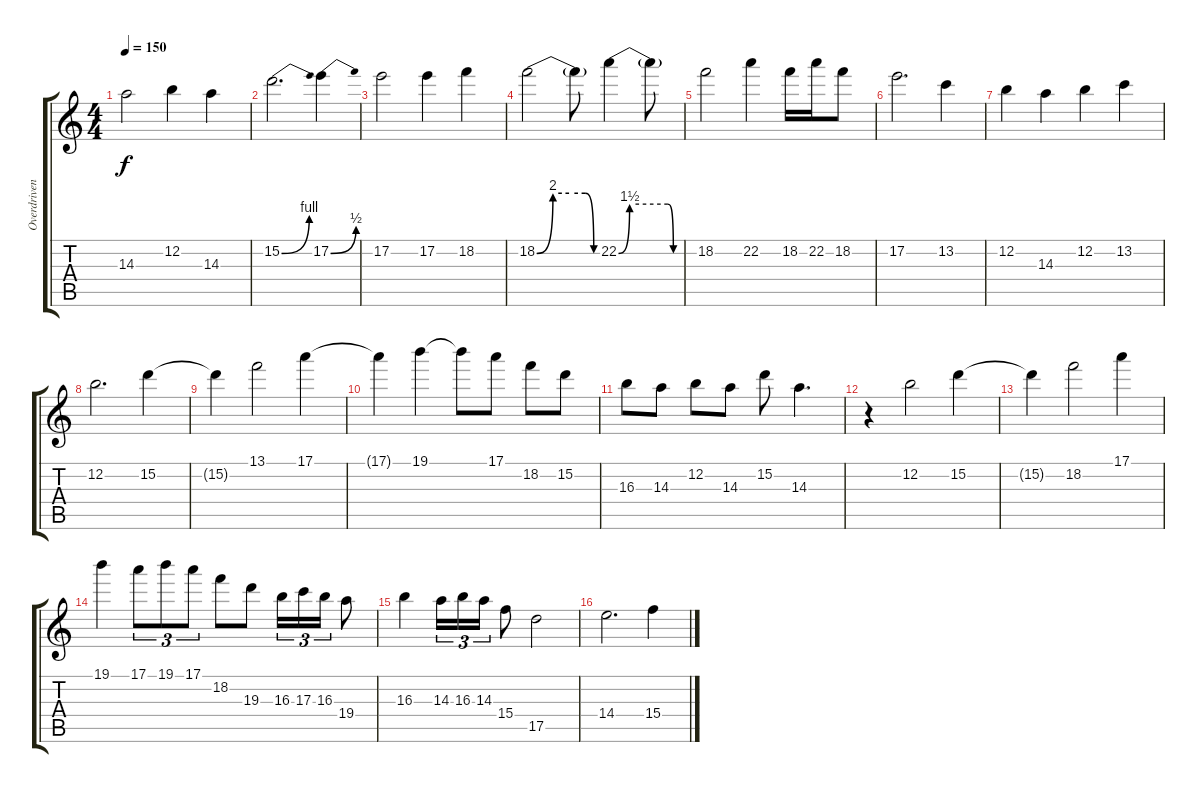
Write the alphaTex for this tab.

\track ("Overdriven Guitar 1" "Overdriven") {instrument overdrivenguitar}
\staff {score tabs}
\tuning (E4 B3 G3 D3 A2 E2) {hide}
\ts (4 4)
\tempo 150
\clef g2
\ks c
14.3.2{dy f} 12.2.4 14.3.4 |
15.2{be (bend 0 0 60 4)}.2{d} 17.2{be (bend 0 0 60 2)}.4 |
17.2.2 17.2.4 18.2.4 |
18.2{be (custom 0 0 15 8 30 8 45 8 53 0 60 0)}.2 18.2{t}.8 22.2{be (custom 0 0 10 6 45 6 50 0 60 0)}.4 22.2{t}.8 |
18.2.2 22.2.4 18.2.16 22.2.16 18.2.8 |
17.2.2{d} 13.2.4 |
12.2.4 14.3.4 12.2.4 13.2.4 |
12.2.2{d} 15.2.4 |
15.2{t}.4 13.1.2 17.1.4 |
17.1{t}.4 19.1.4 19.1{t}.8 17.1.8 18.2.8 15.2.8 |
16.3.8 14.3.8 12.2.8 14.3.8 15.2.8 14.3.4{d} |
r.4 12.2.2 15.2.4 |
15.2{t}.4 18.2.2 17.1.4 |
19.1.4 17.1.8{tu (3 2)} 19.1.8{tu (3 2)} 17.1.8{tu (3 2)} 18.2.8 19.3.8 16.3.16{tu (3 2)} 17.3.16{tu (3 2)} 16.3.16{tu (3 2)} 19.4.8 |
16.3.4 14.3.16{tu (3 2)} 16.3.16{tu (3 2)} 14.3.16{tu (3 2)} 15.4.8 17.5.2 |
14.4.2{d} 15.4.4
